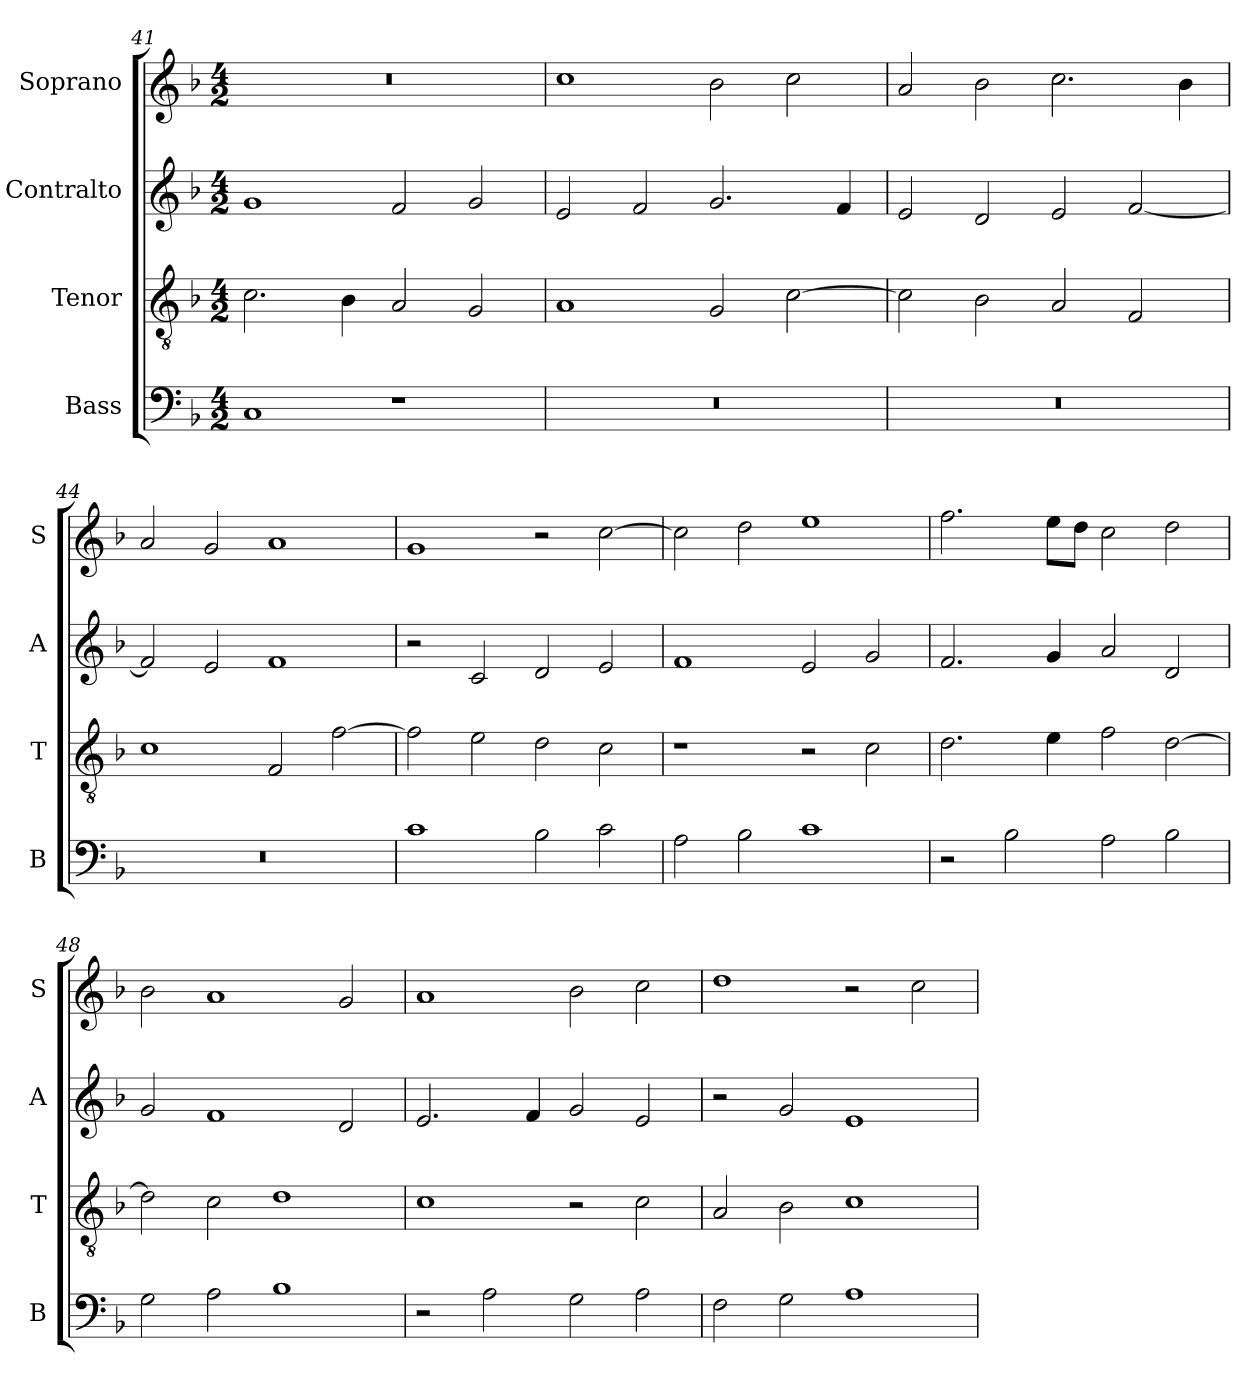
**kern	**kern	**kern	**kern
*part4	*part3	*part2	*part1
*staff4	*staff3	*staff2	*staff1
*I"Bass	*I"Tenor	*I"Contralto	*I"Soprano
*I'B	*I'T	*I'A	*I'S
*clefF4	*clefGv2	*clefG2	*clefG2
*k[b-]	*k[b-]	*k[b-]	*k[b-]
*F:ion	*F:ion	*F:ion	*F:ion
*M4/2	*M4/2	*M4/2	*M4/2
=41	=41	=41	=41
1C	2.c	1g	0r
.	4B-	.	.
1r	2A	2f	.
.	2G	2g	.
=42	=42	=42	=42
0r	1A	2e	1cc
.	.	2f	.
.	2G	2.g	2b-
.	[2c	.	2cc
.	.	4f	.
=43	=43	=43	=43
0r	2c]	2e	2a
.	2B-	2d	2b-
.	2A	2e	2.cc
.	2F	[2f	.
.	.	.	4b-
=44	=44	=44	=44
0r	1c	2f]	2a
.	.	2e	2g
.	2F	1f	1a
.	[2f	.	.
=45	=45	=45	=45
1c	2f]	2r	1g
.	2e	2c	.
2B-	2d	2d	2r
2c	2c	2e	[2cc
=46	=46	=46	=46
2A	1r	1f	2cc]
2B-	.	.	2dd
1c	2r	2e	1ee
.	2c	2g	.
=47	=47	=47	=47
2r	2.d	2.f	2.ff
2B-	.	.	.
.	4e	4g	8ee\L
.	.	.	8dd\J
2A	2f	2a	2cc
2B-	[2d	2d	2dd
=48	=48	=48	=48
2G	2d]	2g	2b-
2A	2c	1f	1a
1B-	1d	.	.
.	.	2d	2g
=49	=49	=49	=49
2r	1c	2.e	1a
2A	.	.	.
.	.	4f	.
2G	2r	2g	2b-
2A	2c	2e	2cc
=50	=50	=50	=50
2F	2A	2r	1dd
2G	2B-	2g	.
1A	1c	1e	2r
.	.	.	2cc
=	=	=	=
*-	*-	*-	*-
